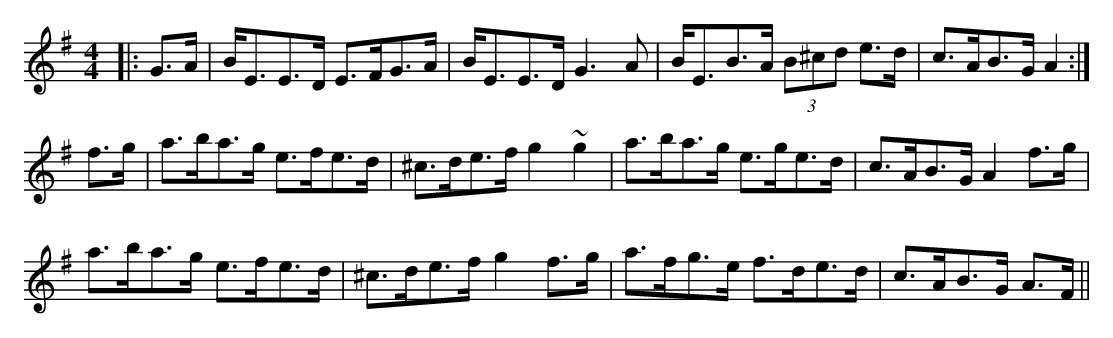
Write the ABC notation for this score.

X:1
M:4/4
K:Emin
|:G>A|B<EE>D E>FG>A|B<EE>D G3A|B<EB>A (3B^cd e>d|c>AB>G A2:|
f>g|a>ba>g e>fe>d|^c>de>f g2~g2|a>ba>g e>ge>d|c>AB>G A2f>g|
a>ba>g e>fe>d|^c>de>f g2f>g|a>fg>e f>de>d|c>AB>G A>F||
